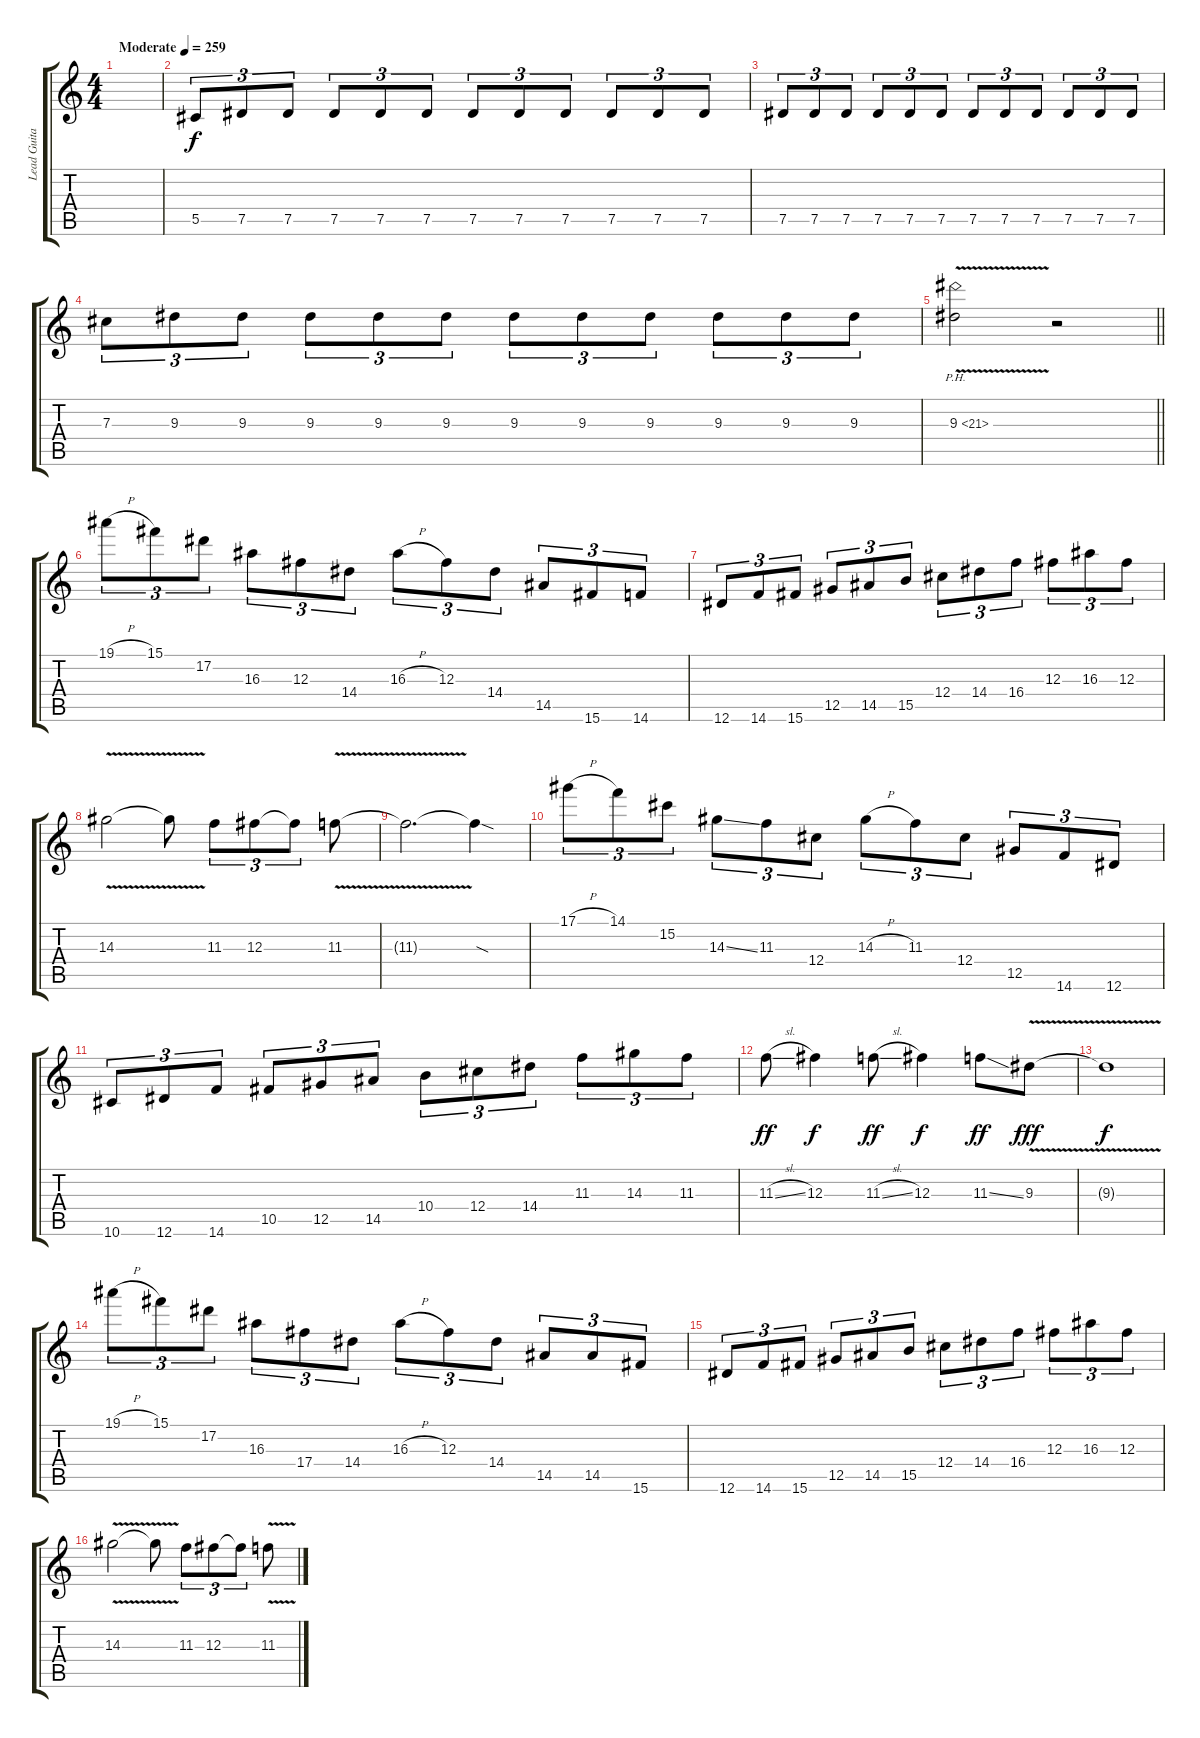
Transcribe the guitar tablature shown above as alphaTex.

\track ("Lead Guitar" "Lead Guita") {instrument overdrivenguitar}
\staff {score tabs}
\tuning (Eb4 Bb3 Gb3 Db3 Ab2 Eb2) {hide}
\ts (4 4)
\section ("" "")
\tempo (259 "Moderate")
\clef g2
\ks c
|
5.5.8{tu (3 2)} 7.5.8{tu (3 2)} 7.5.8{tu (3 2)} 7.5.8{tu (3 2)} 7.5.8{tu (3 2)} 7.5.8{tu (3 2)} 7.5.8{tu (3 2)} 7.5.8{tu (3 2)} 7.5.8{tu (3 2)} 7.5.8{tu (3 2)} 7.5.8{tu (3 2)} 7.5.8{tu (3 2)} |
7.5.8{tu (3 2)} 7.5.8{tu (3 2)} 7.5.8{tu (3 2)} 7.5.8{tu (3 2)} 7.5.8{tu (3 2)} 7.5.8{tu (3 2)} 7.5.8{tu (3 2)} 7.5.8{tu (3 2)} 7.5.8{tu (3 2)} 7.5.8{tu (3 2)} 7.5.8{tu (3 2)} 7.5.8{tu (3 2)} |
7.3.8{tu (3 2)} 9.3.8{tu (3 2)} 9.3.8{tu (3 2)} 9.3.8{tu (3 2)} 9.3.8{tu (3 2)} 9.3.8{tu (3 2)} 9.3.8{tu (3 2)} 9.3.8{tu (3 2)} 9.3.8{tu (3 2)} 9.3.8{tu (3 2)} 9.3.8{tu (3 2)} 9.3.8{tu (3 2)} |
\barLineRight lightlight
9.3{ph 12 v}.2 r.2 |
19.1{h}.8{tu (3 2)} 15.1.8{tu (3 2)} 17.2.8{tu (3 2)} 16.3.8{tu (3 2)} 12.3.8{tu (3 2)} 14.4.8{tu (3 2)} 16.3{h}.8{tu (3 2)} 12.3.8{tu (3 2)} 14.4.8{tu (3 2)} 14.5.8{tu (3 2)} 15.6.8{tu (3 2)} 14.6.8{tu (3 2)} |
12.6.8{tu (3 2)} 14.6.8{tu (3 2)} 15.6.8{tu (3 2)} 12.5.8{tu (3 2)} 14.5.8{tu (3 2)} 15.5.8{tu (3 2)} 12.4.8{tu (3 2)} 14.4.8{tu (3 2)} 16.4.8{tu (3 2)} 12.3.8{tu (3 2)} 16.3.8{tu (3 2)} 12.3.8{tu (3 2)} |
14.3{v}.2 14.3{t}.8 11.3.8{tu (3 2)} 12.3.8{tu (3 2)} 12.3{t}.8{tu (3 2)} 11.3{v}.8 |
11.3{t}.2{d} 11.3{sod t}.4 |
17.1{h}.8{tu (3 2)} 14.1.8{tu (3 2)} 15.2.8{tu (3 2)} 14.3{ss}.8{tu (3 2)} 11.3.8{tu (3 2)} 12.4.8{tu (3 2)} 14.3{h}.8{tu (3 2)} 11.3.8{tu (3 2)} 12.4.8{tu (3 2)} 12.5.8{tu (3 2)} 14.6.8{tu (3 2)} 12.6.8{tu (3 2)} |
10.6.8{tu (3 2)} 12.6.8{tu (3 2)} 14.6.8{tu (3 2)} 10.5.8{tu (3 2)} 12.5.8{tu (3 2)} 14.5.8{tu (3 2)} 10.4.8{tu (3 2)} 12.4.8{tu (3 2)} 14.4.8{tu (3 2)} 11.3.8{tu (3 2)} 14.3.8{tu (3 2)} 11.3.8{tu (3 2)} |
11.3{sl}.8{dy ff} 12.3.4{dy f} 11.3{sl}.8{dy ff} 12.3.4{dy f} 11.3{ss}.8{dy ff} 9.3{v}.8{dy fff} |
9.3{t}.1{dy f} |
19.1{h}.8{tu (3 2)} 15.1.8{tu (3 2)} 17.2.8{tu (3 2)} 16.3.8{tu (3 2)} 17.4.8{tu (3 2)} 14.4.8{tu (3 2)} 16.3{h}.8{tu (3 2)} 12.3.8{tu (3 2)} 14.4.8{tu (3 2)} 14.5.8{tu (3 2)} 14.5.8{tu (3 2)} 15.6.8{tu (3 2)} |
12.6.8{tu (3 2)} 14.6.8{tu (3 2)} 15.6.8{tu (3 2)} 12.5.8{tu (3 2)} 14.5.8{tu (3 2)} 15.5.8{tu (3 2)} 12.4.8{tu (3 2)} 14.4.8{tu (3 2)} 16.4.8{tu (3 2)} 12.3.8{tu (3 2)} 16.3.8{tu (3 2)} 12.3.8{tu (3 2)} |
14.3{v}.2 14.3{t}.8 11.3.8{tu (3 2)} 12.3.8{tu (3 2)} 12.3{t}.8{tu (3 2)} 11.3{v}.8
